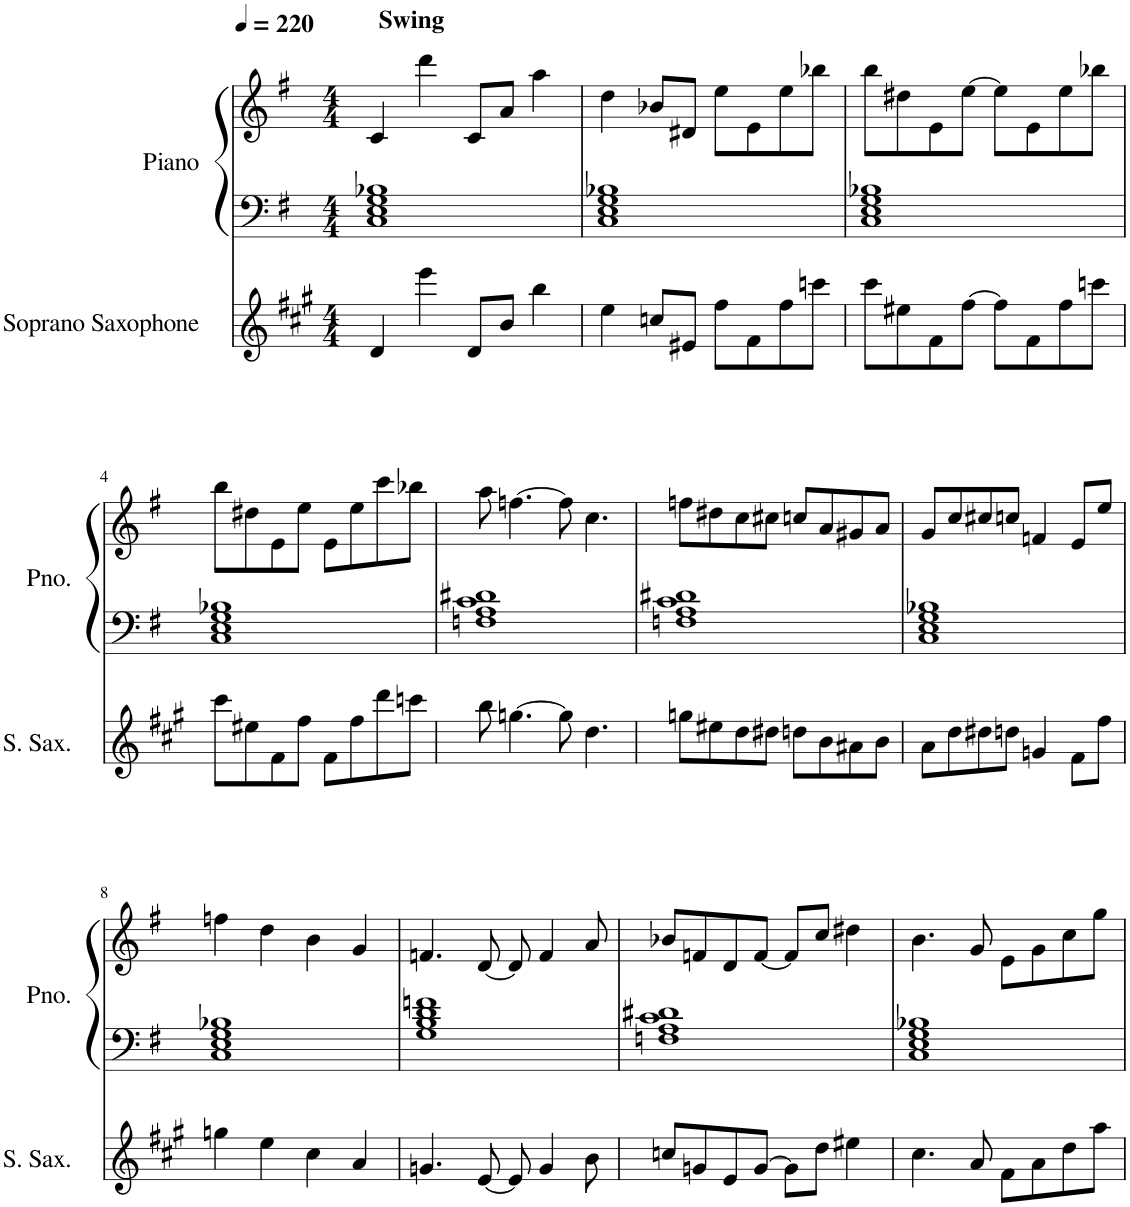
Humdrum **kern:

**kern	**kern	**kern
*part2	*part1	*part1
*staff3	*staff2	*staff1
*I"Soprano Saxophone	*I"Piano	*
*I'S. Sax.	*I'Pno.	*
*clefG2	*clefF4	*clefG2
*Trd1c2	*	*
*k[f#c#g#]	*k[f#]	*k[f#]
*M4/4	*M4/4	*M4/4
*MM220	*MM220	*MM220
=1	=1	=1
!	!	!LO:TX:a:B:t=Swing
4d/	1C 1E 1G 1B-X	4c/
4eee\	.	4ddd\
8d/L	.	8c/L
8b/J	.	8a/J
4bb\	.	4aa\
=2	=2	=2
4ee\	1C 1E 1G 1B-X	4dd\
8ccn/L	.	8b-X/L
8e#X/J	.	8d#X/J
8ff#\L	.	8ee\L
8f#\	.	8e\
8ff#\	.	8ee\
8cccn\J	.	8bb-X\J
=3	=3	=3
8ccc#\L	1C 1E 1G 1B-X	8bb\L
8ee#X\	.	8dd#X\
8f#\	.	8e\
[8ff#\J	.	[8ee\J
8ff#\L]	.	8ee\L]
8f#\	.	8e\
8ff#\	.	8ee\
8cccn\J	.	8bb-X\J
!!LO:LB:g=z
=4	=4	=4
8ccc#\L	1C 1E 1G 1B-X	8bb\L
8ee#X\	.	8dd#X\
8f#\	.	8e\
8ff#\J	.	8ee\J
8f#\L	.	8e\L
8ff#\	.	8ee\
8ddd\	.	8ccc\
8cccn\J	.	8bb-X\J
=5	=5	=5
8bb\	1Fn 1A 1c 1d#X	8aa\
[4.ggn\	.	[4.ffn\
8gg\]	.	8ff\]
4.dd\	.	4.cc\
=6	=6	=6
8ggn\L	1Fn 1A 1c 1d#X	8ffn\L
8ee#X\	.	8dd#X\
8dd\	.	8cc\
8dd#X\J	.	8cc#X\J
8ddn\L	.	8ccn/L
8b\	.	8a/
8a#X\	.	8g#X/
8b\J	.	8a/J
=7	=7	=7
8a\L	1C 1E 1G 1B-X	8g/L
8dd\	.	8cc/
8dd#X\	.	8cc#X/
8ddn\J	.	8ccn/J
4gn/	.	4fn/
8f#\L	.	8e/L
8ff#\J	.	8ee/J
!!LO:LB:g=z
=8	=8	=8
4ggn\	1C 1E 1G 1B-X	4ffn\
4ee\	.	4dd\
4cc#\	.	4b\
4a/	.	4g/
=9	=9	=9
4.gn/	1G 1B 1d 1fn	4.fn/
[8e/	.	[8d/
8e/]	.	8d/]
4g/	.	4f/
8b\	.	8a/
=10	=10	=10
8ccn/L	1Fn 1A 1c 1d#X	8b-X/L
8gn/	.	8fn/
8e/	.	8d/
[8g/J	.	[8f/J
8g\L]	.	8f/L]
8dd\J	.	8cc/J
4ee#X\	.	4dd#X\
=11	=11	=11
4.cc#\	1C 1E 1G 1B-X	4.b\
8a/	.	8g/
8f#\L	.	8e\L
8a\	.	8g\
8dd\	.	8cc\
8aa\J	.	8gg\J
=	=	=
*-	*-	*-
